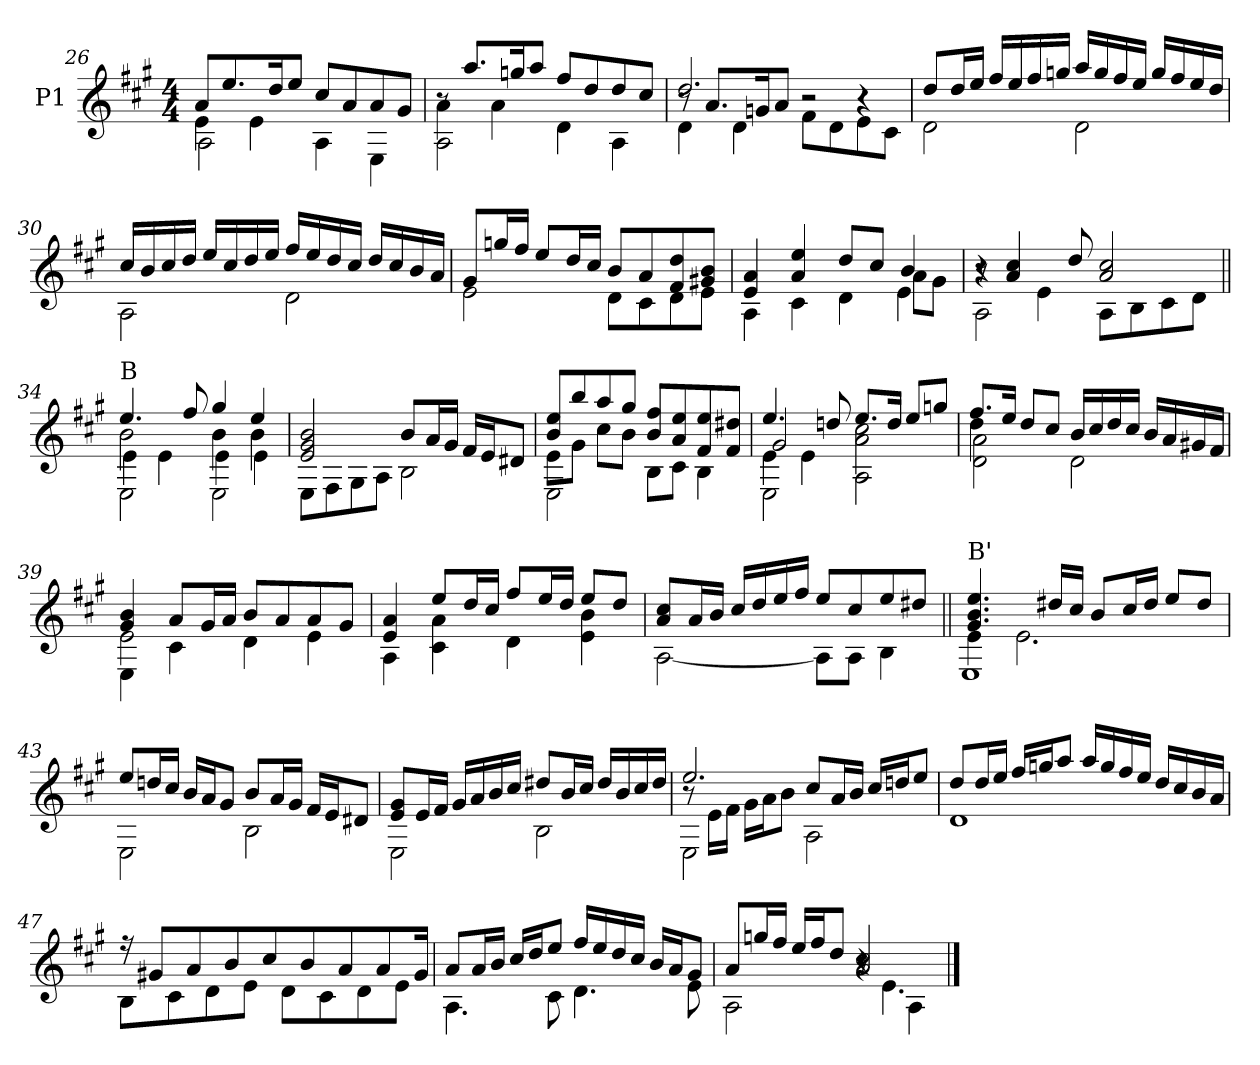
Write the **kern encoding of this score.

**kern
*part1
*staff1
*I"P1
!!LO:LB:g=z
*clefG2
*ITrd7c12
*k[f#c#g#]
*A:
*M4/4
=26
*^
*	*^
8Ai/L	4Ei\	2AAi\
8.ei/	.	.
.	4Ei\	.
16di/k	.	.
8ei/J	.	.
8c#i/L	4AAi\	2ryy
8Ai/	.	.
8Ai/	4EEi\	.
8G#i/J	.	.
=27	=27	=27
8r	4Ai\	2AAi\
8.ai/L	.	.
.	4Ai\	.
16gni/k	.	.
8ai/J	.	.
8f#i/L	4Di\	2ryy
8di/	.	.
8di/	4AAi\	.
8c#i/J	.	.
=28	=28	=28
2.di/	8r	4Di\
.	8.Ai/L	.
.	.	4Di\
.	16Gni/k	.
.	8Ai/J	.
.	8F#i\L	2r
.	8Di\	.
4r	8Ei\	.
.	8C#i\J	.
*	*v	*v
=29	=29
8di/L	2Di\
16di/L	.
16ei/JJ	.
16f#i/LL	.
16ei/	.
16f#i/	.
16gni/JJ	.
16ai/LL	2Di\
16gi/	.
16f#i/	.
16ei/JJ	.
16gi/LL	.
16f#i/	.
16ei/	.
16di/JJ	.
!!LO:LB:g=z	!!
=30	=30
16c#i/LL	2AAi\
16Bi/	.
16c#i/	.
16di/JJ	.
16ei/LL	.
16c#i/	.
16di/	.
16ei/JJ	.
16f#i/LL	2Di\
16ei/	.
16di/	.
16c#i/JJ	.
16di/LL	.
16c#i/	.
16Bi/	.
16Ai/JJ	.
=31	=31
8G#i/L	2Ei\
16gni/L	.
16f#i/JJ	.
8ei/L	.
16di/L	.
16c#i/JJ	.
8Bi/L	8Di\L
8Ai/	8C#i\
8F#i/ 8di	8Di\
8G#Xi/ 8BiJ	8Ei\J
=32	=32
*	*^
4Ei/ 4Ai	2.ryy	4AAi\
4Ai/ 4ei	.	4C#i\
8di/L	.	4Di\
8c#i/J	.	.
4Bi/	8Ai\L	4Ei\
.	8G#i\J	.
=33	=33	=33
8r	4r	2AAi\
4Ai/ 4c#i	.	.
.	4Ei\	.
8di/	.	.
2Ai/ 2c#i	2ryy	8AAi\L
.	.	8BBi\
.	.	8C#i\
.	.	8Di\J
=34||	=34||	=34||
*	*	*^
!LO:TX:a:t=B	!	!	!
4.ei/	2Bi\	4Ei\	2EEi\
.	.	4Ei\	.
8f#i/	.	.	.
4g#i/	4Bi\	4Ei\	2EEi\
4ei/	4Bi\	4Ei\	.
*	*v	*v	*v
!!LO:LB:g=z
=35	=35
2Ei/ 2G#i 2Bi	8EEi\L
.	8FF#i\
.	8GG#i\
.	8AAi\J
8Bi/L	2BBi\
16Ai/L	.
16G#i/JJ	.
16F#i/LL	.
16Ei/J	.
8D#Xi/J	.
=36	=36
*	*^
8Bi/ 8eiL	8Ei\L	2EEi\
8bi/	8G#i\J	.
8ai/	8c#i\L	.
8g#i/J	8Bi\J	.
8Bi/ 8f#iL	2ryy	8BBi\L
8Ai/ 8ei	.	8C#i\J
8F#i/ 8ei	.	4BBi\
8F#i/ 8d#XiJ	.	.
=37	=37	=37
*	*	*^
4.ei/	2G#i/	4Ei\	2EEi\
.	.	4Ei\	.
8dni/	.	.	.
8.ei/L	2Ai\ 2c#i	2ryy	2AAi\
16di/Jk	.	.	.
8ei/L	.	.	.
8gni/J	.	.	.
*	*	*v	*v
=38	=38	=38
8.f#i/L	4di\	2Di\ 2Ai
16ei/Jk	.	.
8di/L	2.ryy	.
8c#i/J	.	.
16Bi/LL	.	2Di\
16c#i/	.	.
16di/	.	.
16c#i/JJ	.	.
16Bi/LL	.	.
16Ai/	.	.
16G#Xi/	.	.
16F#i/JJ	.	.
=39	=39	=39
4G#i/ 4Bi	2Ei\	4EEi\
8Ai/L	.	4C#i\
16G#i/L	.	.
16Ai/JJ	.	.
8Bi/L	2ryy	4Di\
8Ai/	.	.
8Ai/	.	4Ei\
8G#i/J	.	.
*	*v	*v
!!LO:LB:g=z
=40	=40
4Ei/ 4Ai	4AAi\
8ei/L	4C#i\ 4Ai
16di/L	.
16c#i/JJ	.
8f#i/L	4Di\
16ei/L	.
16di/JJ	.
8ei/L	4Ei\ 4Bi
8di/J	.
=41	=41
8Ai/ 8c#iL	[2AAi\
16Ai/L	.
16Bi/JJ	.
16c#i/LL	.
16di/	.
16ei/	.
16f#i/JJ	.
8ei/L	8AAi\L]
8c#i/	8AAi\J
8ei/	4BBi\
8d#Xi/J	.
=42||	=42||
*	*^
!LO:TX:a:t=B'	!	!
4.G#i/ 4.Bi 4.ei	4Ei\	1EEi
.	2.Ei\	.
16d#Xi/LL	.	.
16c#i/JJ	.	.
8Bi/L	.	.
16c#i/L	.	.
16d#i/JJ	.	.
8ei/L	.	.
8d#i/J	.	.
*	*v	*v
=43	=43
8ei/L	2EEi\
16dni/L	.
16c#i/JJ	.
16Bi/LL	.
16Ai/J	.
8G#i/J	.
8Bi/L	2BBi\
16Ai/L	.
16G#i/JJ	.
16F#i/LL	.
16Ei/J	.
8D#Xi/J	.
!!LO:LB:g=z	!!
=44	=44
8Ei/ 8G#iL	2EEi\
16Ei/L	.
16F#i/JJ	.
16G#i/LL	.
16Ai/	.
16Bi/	.
16c#i/JJ	.
8d#Xi/L	2BBi\
16Bi/L	.
16c#i/JJ	.
16d#i/LL	.
16Bi/	.
16c#i/	.
16d#i/JJ	.
=45	=45
*	*^
2.ei/	8r	2EEi\
.	16Ei\LL	.
.	16F#i\JJ	.
.	16G#i\LL	.
.	16Ai\J	.
.	8Bi\J	.
.	8c#i/L	2AAi\
.	16Ai/L	.
.	16Bi/JJ	.
16c#i/LL	4ryy	.
16dni/J	.	.
8ei/J	.	.
*	*v	*v
=46	=46
8di/L	1Di
16di/L	.
16ei/JJ	.
16f#i/LL	.
16gni/J	.
8ai/J	.
16ai/LL	.
16gi/	.
16f#i/	.
16ei/JJ	.
16di/LL	.
16c#i/	.
16Bi/	.
16Ai/JJ	.
!!LO:LB:g=z	!!
=47	=47
16r	8BBi\L
8G#Xi/L	.
.	8C#i\
8Ai/	.
.	8Di\
8Bi/	.
.	8Ei\J
8c#i/	.
.	8Di\L
8Bi/	.
.	8C#i\
8Ai/	.
.	8Di\
8Ai/	.
.	8Ei\J
16G#i/Jk	.
=48	=48
8Ai/L	4.AAi\
16Ai/L	.
16Bi/JJ	.
16c#i/LL	.
16di/J	.
8ei/J	8C#i\
16f#i/LL	4.Di\
16ei/	.
16di/	.
16c#i/JJ	.
16Bi/LL	.
16Ai/J	.
8G#i/J	8Ei\
=49	=49
*	*^
8Ai/L	2ryy	2AAi\
16gni/L	.	.
16f#i/JJ	.	.
16ei/LL	.	.
16f#i/J	.	.
8di/J	.	.
2Ai/ 2c#i	8r	4r
.	4.Ei\	.
.	.	4AAi\
*v	*v	*v
==
*-
